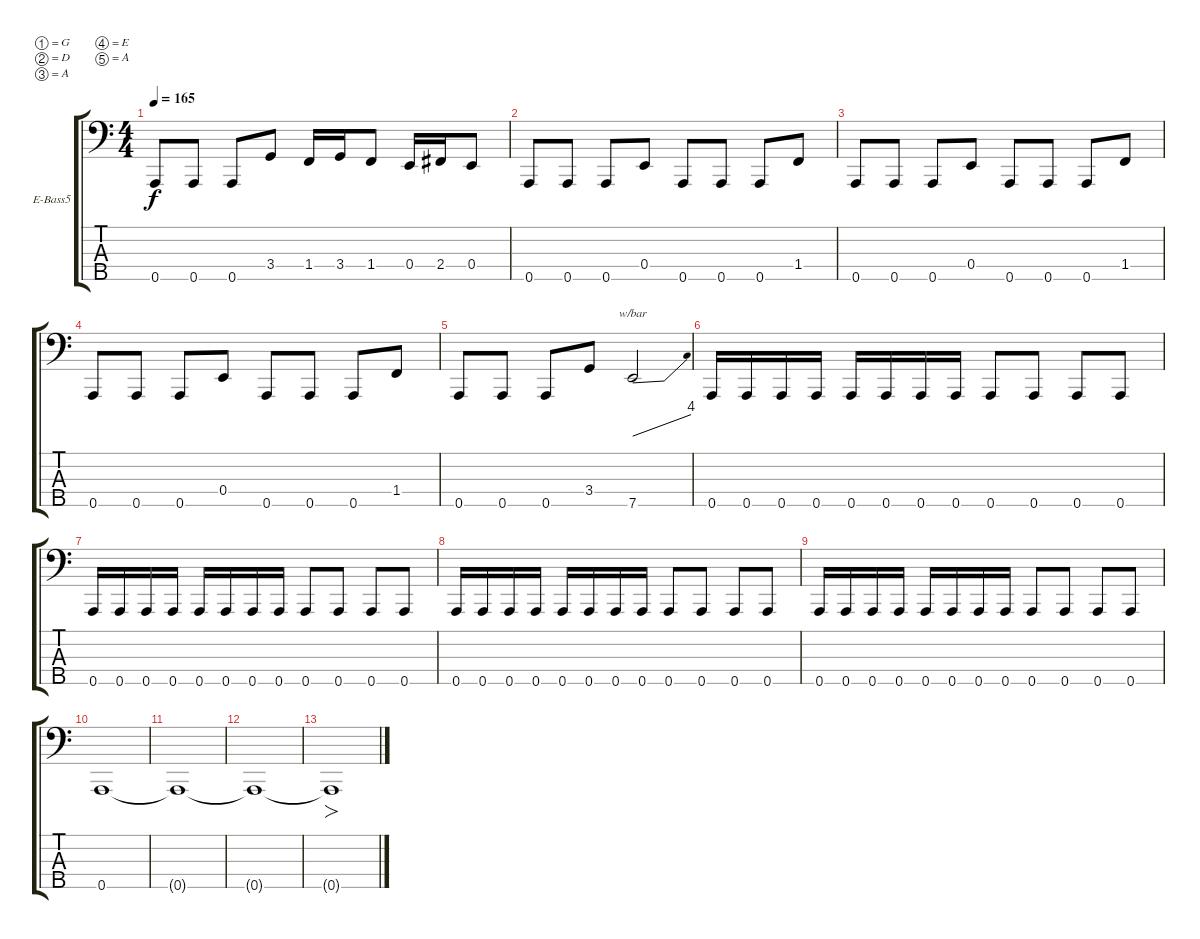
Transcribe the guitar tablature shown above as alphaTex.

\defaultSystemsLayout 4
\bracketExtendMode groupsimilarinstruments
\firstSystemTrackNameOrientation horizontal
\otherSystemsTrackNameOrientation horizontal
\track ("Electric Bass" "E-Bass5") {instrument electricbassfinger}
\staff {score tabs}
\tuning (G2 D2 A1 E1 A0)
\ts (4 4)
\tempo 165
\clef f4
\ks c
0.5.8{dy f} 0.5.8 0.5.8 3.4.8 1.4.16 3.4.16 1.4.8 0.4.16 2.4.16 0.4.8 |
0.5.8 0.5.8 0.5.8 0.4.8 0.5.8 0.5.8 0.5.8 1.4.8 |
0.5.8 0.5.8 0.5.8 0.4.8 0.5.8 0.5.8 0.5.8 1.4.8 |
0.5.8 0.5.8 0.5.8 0.4.8 0.5.8 0.5.8 0.5.8 1.4.8 |
0.5.8 0.5.8 0.5.8 3.4.8 7.5.2{tbe (dive default 0 0 59.4 16)} |
0.5.16 0.5.16 0.5.16 0.5.16 0.5.16 0.5.16 0.5.16 0.5.16 0.5.8 0.5.8 0.5.8 0.5.8 |
0.5.16 0.5.16 0.5.16 0.5.16 0.5.16 0.5.16 0.5.16 0.5.16 0.5.8 0.5.8 0.5.8 0.5.8 |
0.5.16 0.5.16 0.5.16 0.5.16 0.5.16 0.5.16 0.5.16 0.5.16 0.5.8 0.5.8 0.5.8 0.5.8 |
0.5.16 0.5.16 0.5.16 0.5.16 0.5.16 0.5.16 0.5.16 0.5.16 0.5.8 0.5.8 0.5.8 0.5.8 |
0.5.1 |
0.5{t}.1 |
0.5{t}.1 |
0.5{t}.1{fo}
